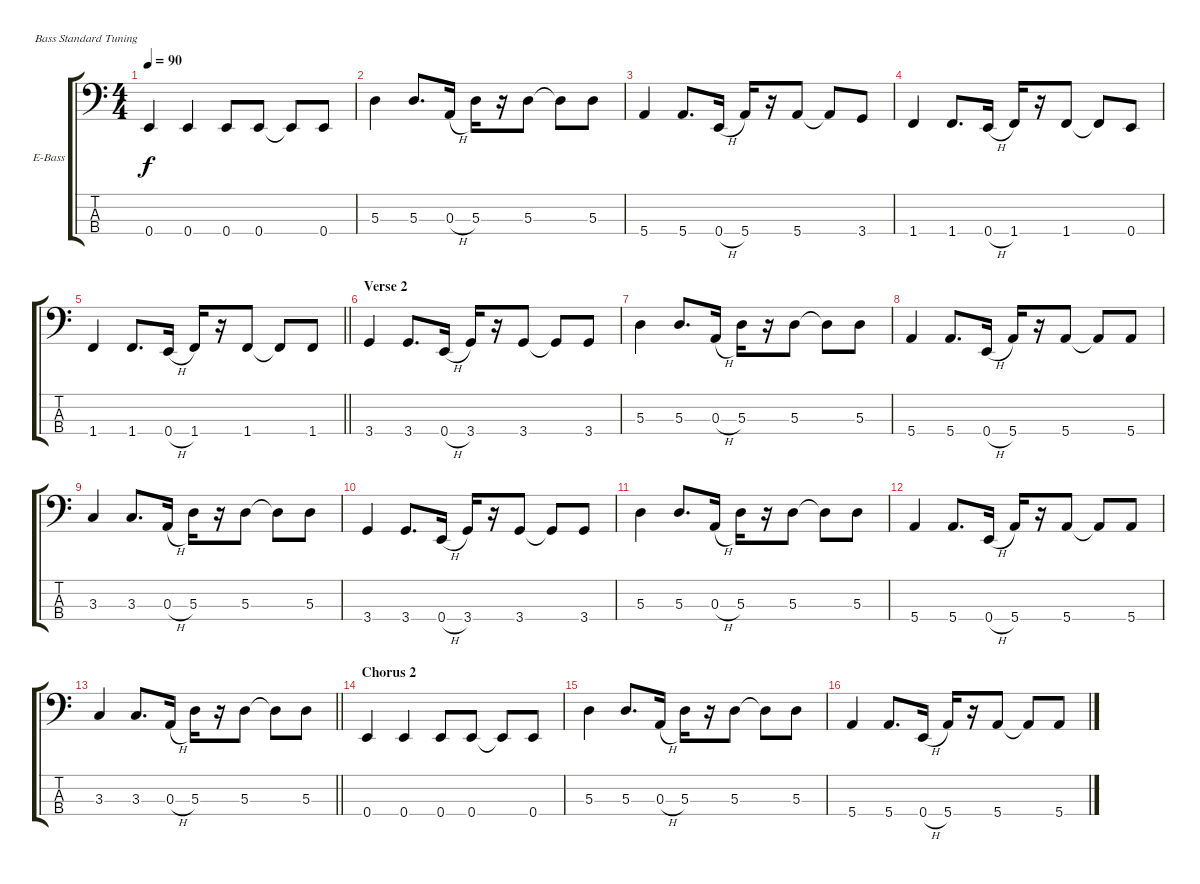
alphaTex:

\bracketExtendMode groupsimilarinstruments
\firstSystemTrackNameOrientation horizontal
\otherSystemsTrackNameOrientation horizontal
\track ("Andy Bell (Bass)" "E-Bass") {instrument electricbasspick}
\staff {score tabs}
\tuning (G2 D2 A1 E1)
\ts (4 4)
\tempo 90
\clef f4
\ks c
0.4.4{dy f} 0.4.4 0.4.8 0.4.8 0.4{t}.8 0.4.8 |
5.3.4 5.3.8{d} 0.3{h}.16 5.3.16 r.16 5.3.8 5.3{t}.8 5.3.8 |
5.4.4 5.4.8{d} 0.4{h}.16 5.4.16 r.16 5.4.8 5.4{t}.8 3.4.8 |
1.4.4 1.4.8{d} 0.4{h}.16 1.4.16 r.16 1.4.8 1.4{t}.8 0.4.8 |
\barLineRight lightlight
1.4.4 1.4.8{d} 0.4{h}.16 1.4.16 r.16 1.4.8 1.4{t}.8 1.4.8 |
\section ("" "Verse 2")
3.4.4 3.4.8{d} 0.4{h}.16 3.4.16 r.16 3.4.8 3.4{t}.8 3.4.8 |
5.3.4 5.3.8{d} 0.3{h}.16 5.3.16 r.16 5.3.8 5.3{t}.8 5.3.8 |
5.4.4 5.4.8{d} 0.4{h}.16 5.4.16 r.16 5.4.8 5.4{t}.8 5.4.8 |
3.3.4 3.3.8{d} 0.3{h}.16 5.3.16 r.16 5.3.8 5.3{t}.8 5.3.8 |
3.4.4 3.4.8{d} 0.4{h}.16 3.4.16 r.16 3.4.8 3.4{t}.8 3.4.8 |
5.3.4 5.3.8{d} 0.3{h}.16 5.3.16 r.16 5.3.8 5.3{t}.8 5.3.8 |
5.4.4 5.4.8{d} 0.4{h}.16 5.4.16 r.16 5.4.8 5.4{t}.8 5.4.8 |
\barLineRight lightlight
3.3.4 3.3.8{d} 0.3{h}.16 5.3.16 r.16 5.3.8 5.3{t}.8 5.3.8 |
\section ("" "Chorus 2")
0.4.4 0.4.4 0.4.8 0.4.8 0.4{t}.8 0.4.8 |
5.3.4 5.3.8{d} 0.3{h}.16 5.3.16 r.16 5.3.8 5.3{t}.8 5.3.8 |
5.4.4 5.4.8{d} 0.4{h}.16 5.4.16 r.16 5.4.8 5.4{t}.8 5.4.8
